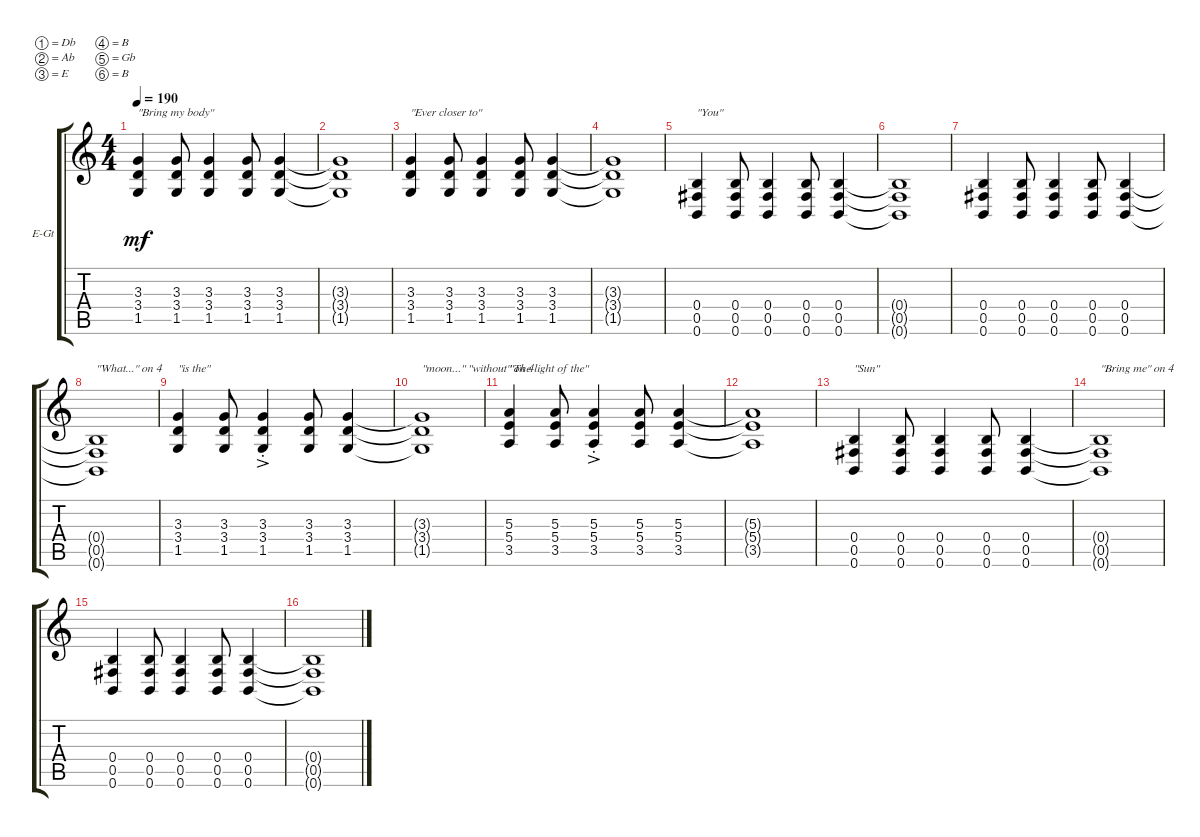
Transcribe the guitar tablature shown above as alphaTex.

\bracketExtendMode groupsimilarinstruments
\firstSystemTrackNameOrientation horizontal
\otherSystemsTrackNameOrientation horizontal
\track ("Will" "E-Gt") {instrument distortionguitar}
\staff {score tabs}
\tuning (Db4 Ab3 E3 B2 Gb2 B1)
\ts (4 4)
\tempo 190
\clef g2
\ks c
(3.3 3.4 1.5).4{txt "\"Bring my body\"" dy mf} (3.3 3.4 1.5).8 (3.3 3.4 1.5).4 (3.3 3.4 1.5).8 (3.3 3.4 1.5).4 |
(3.3{t} 3.4{t} 1.5{t}).1 |
(3.3 3.4 1.5).4{txt "\"Ever closer to\""} (3.3 3.4 1.5).8 (3.3 3.4 1.5).4 (3.3 3.4 1.5).8 (3.3 3.4 1.5).4 |
(3.3{t} 3.4{t} 1.5{t}).1 |
(0.4 0.5 0.6).4{txt "\"You\""} (0.4 0.5 0.6).8 (0.4 0.5 0.6).4 (0.4 0.5 0.6).8 (0.4 0.5 0.6).4 |
(0.4{t} 0.5{t} 0.6{t}).1 |
(0.4 0.5 0.6).4 (0.4 0.5 0.6).8 (0.4 0.5 0.6).4 (0.4 0.5 0.6).8 (0.4 0.5 0.6).4 |
(0.4{t} 0.5{t} 0.6{t}).1{txt "\"What...\" on 4"} |
(3.3 3.4 1.5).4{txt "\"is the\""} (3.3 3.4 1.5).8 (3.3{ac st} 3.4 1.5).4 (3.3 3.4 1.5).8 (3.3 3.4 1.5).4 |
(3.3{t} 3.4{t} 1.5{t}).1{txt "\"moon...\" \"without\" on 4"} |
(5.3 5.4 3.5).4{txt "\"The light of the\""} (5.3 5.4 3.5).8 (5.3{ac st} 5.4 3.5).4 (5.3 5.4 3.5).8 (5.3 5.4 3.5).4 |
(5.3{t} 5.4{t} 3.5{t}).1 |
(0.4 0.5 0.6).4{txt "\"Sun\""} (0.4 0.5 0.6).8 (0.4 0.5 0.6).4 (0.4 0.5 0.6).8 (0.4 0.5 0.6).4 |
(0.4{t} 0.5{t} 0.6{t}).1{txt "\"Bring me\" on 4"} |
(0.4 0.5 0.6).4 (0.4 0.5 0.6).8 (0.4 0.5 0.6).4 (0.4 0.5 0.6).8 (0.4 0.5 0.6).4 |
(0.4{t} 0.5{t} 0.6{t}).1
